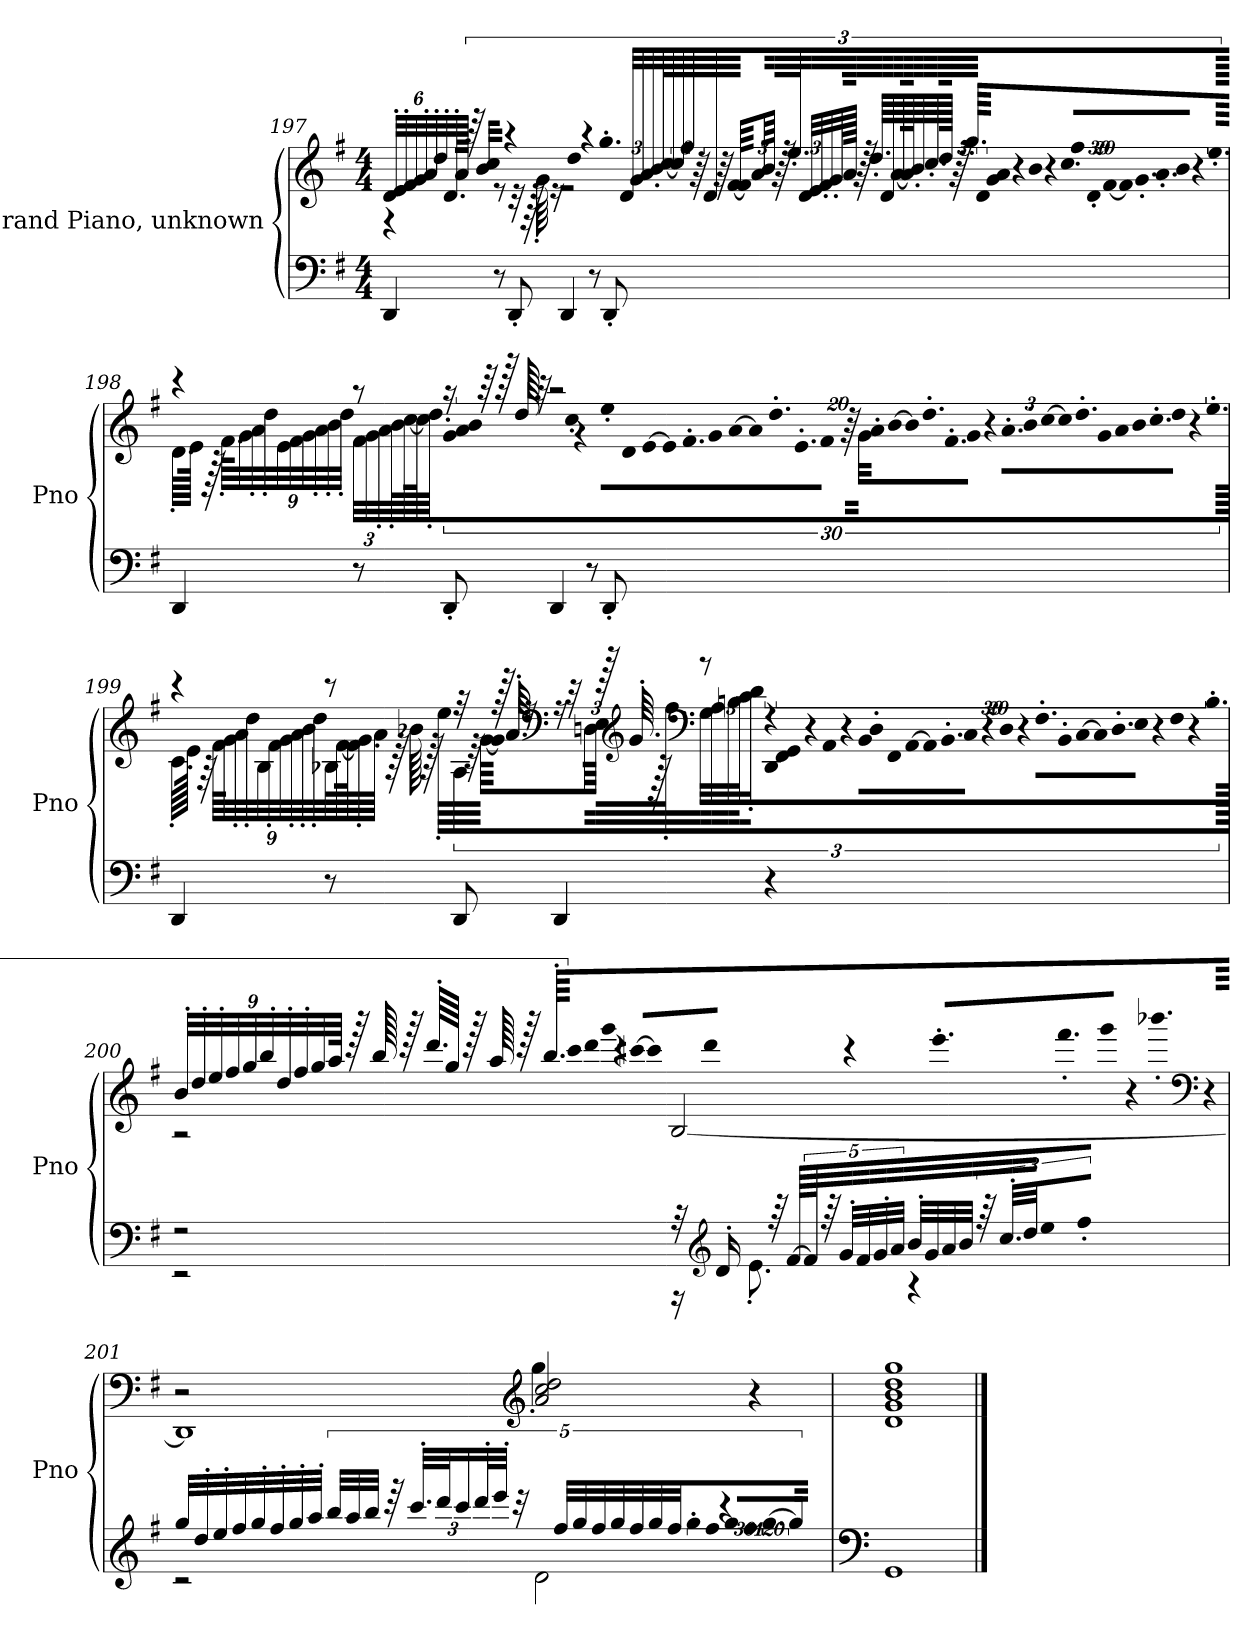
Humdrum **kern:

**kern	**kern
*part1	*part1
*staff2	*staff1
*I"Grand Piano, unknown	*
*I'Pno	*
!!LO:LB:g=z
*clefF4	*clefG2
*k[f#]	*k[f#]
*M4/4	*M4/4
*	*Xbrackettup
=197	=197
*	*^
4DD/	48d'/LLL	4r
.	48e'/	.
.	48f#/	.
.	48g'/	.
.	48a'/	.
.	48dd'/	.
.	64.d'/L	.
.	128a/JJJJk	.
*	*brackettup	*
.	96r	.
.	48b/LLL	.
.	64cc/JJJk	.
.	128r	.
.	128dd/	.
.	128r	.
.	64.gg'/	.
*	*Xbrackettup	*
8r	48d/LLL	8r
.	48g/	.
.	48a/	.
.	64b'/L	.
.	[64cc/	.
*	*brackettup	*
.	96cc/]	.
.	96ff#/JJJJ	.
.	96r	.
8DD'/	96d/	32r
.	96r	.
.	[96f#/KLLL	.
.	32f#/]	128r
.	.	64.g'\
*	*Xbrackettup	*
.	48a/	16r
.	96b/JJJk	.
.	128r	.
.	64.ee'/	.
4DD/	48d/LLL	2r
.	48e/	.
.	48f#'/	.
.	64.g'/L	.
.	128a/JJJJk	.
.	128r	.
.	64.dd'/LLLL	.
.	64d/	.
.	[64a/	.
.	128a/K]	.
.	64.b'/	.
.	64.cc'/	.
.	128dd/JJJJk	.
.	128r	.
.	64.gg'/LLLL	.
*	*brackettup	*
!	!LO:N:vis=64	!
8r	960%17d/	.
!	!LO:N:vis=128%9	!
.	640%17g/	.
!	!LO:N:vis=256	!
.	1920%17a/JJJJk	.
!	!LO:N:vis=128	!
.	1920%17r	.
!	!LO:N:vis=256	!
.	1920%17b/	.
!	!LO:N:vis=128	!
.	1920%17r	.
!	!LO:N:vis=128%9	!
.	640%17cc/LLLL	.
!	!LO:N:vis=64	!
.	960%17ff#'/	.
.	64d'/	.
8DD'/	.	.
.	[64f#/	.
.	128f#/K]	.
.	64.g'/	.
.	64.a'/	.
.	128b/JJJJk	.
.	128r	.
.	64.ee'/	.
.	960ryy	.
!!LO:LB:g=z	!!
=198	=198	=198
4DD/	4r	64.d'\LLLL
.	.	128e\JJJJk
.	.	128r
.	.	64.f#'\KLLL
*	*	*Xbrackettup
.	.	48g\
.	.	48a'\
.	.	48dd'\
.	.	48e\
.	.	48f#\
.	.	48g\
.	.	48a'\
.	.	48b'\
.	.	48dd'\JJJ
8r	8r	48f#\LLL
.	.	48g\
.	.	48a'\
.	.	64b'\L
.	.	[64cc\
.	.	128cc\K]
.	.	64.dd'\
*	*	*brackettup
!	!	!LO:N:vis=64
8DD'/	16r	960%17g\
!	!	!LO:N:vis=128%9
.	.	640%17a\
!	!	!LO:N:vis=64
.	.	960%17b\
!	!	!LO:N:vis=128%9
.	.	640%17cc'\JJJJ
.	64r	.
.	128r	.
.	128dd/	.
!	!	!LO:N:vis=64
.	.	960%17r
.	32r	.
!	!	!LO:N:vis=64
.	.	960%17ee'\LLLL
.	.	64d\
4DD/	2r	.
.	.	[64e\
.	.	128e\K]
.	.	64.f#'\
.	.	64g\
.	.	[64a\
.	.	128a\K]
.	.	64.dd'\
.	.	64.e'\
.	.	128f#\JJJJk
.	.	96r
.	.	48g\LLL
.	.	64a'\L
.	.	[64b\
.	.	128b\K]
.	.	64.dd'\
.	.	64.f#'\
8r	.	.
.	.	128g\JJJJk
.	.	128r
.	.	64.a'\LLLL
.	.	64b'\
.	.	[64cc\
.	.	128cc\K]
.	.	64.dd'\
.	.	64g\J
8DD'/	.	.
.	.	32a\
.	.	64b\L
.	.	64.cc'\
.	.	128dd\JJJJk
.	.	128r
.	.	64.ee'\
.	.	960ryy
!!LO:LB:g=z	!!
=199	=199	=199
4DD/	4r	64.c'\LLLL
.	.	128e\JJJJk
.	.	64r
.	.	64f#\KLLL
*	*	*Xbrackettup
.	.	48g\
.	.	48a'\
.	.	48dd'\
.	.	48B\
.	.	48f#'\
.	.	48g\
.	.	48a'\
.	.	48b'\
.	.	48dd'\
8r	8r	64B-X\L
.	.	[64f#\
.	.	128f#\K]
.	.	64.g'\
.	.	64a\JJJJ
.	.	128r
.	.	128b-X\
.	.	128r
.	.	64.ee'\LLLL
*	*	*brackettup
8DD/	32r	96A\JJJJ
.	.	96r
.	.	[96g\KLLL
.	128r	32g\]
.	64.a'/	.
*	*	*Xbrackettup
.	16r	48bn\
.	.	96cc\JJJk
.	.	128r
.	.	64.ff#'\
*	*clefF4	*
4DD/	16r	48G\LLL
.	.	48A\
.	.	48Bn\
.	32r	48c\J
.	.	24d'\
.	128r	.
*	*clefG2	*
.	64.g'/	.
*	*	*brackettup
!	!	!LO:N:vis=64
.	8r	960%17B\LL
!	!	!LO:N:vis=128%9
.	.	640%17d\
!	!	!LO:N:vis=256
.	.	1920%17e\JJJJk
!	!	!LO:N:vis=128
.	.	1920%17r
!	!	!LO:N:vis=256
.	.	1920%17f#\
!	!	!LO:N:vis=128
.	.	1920%17r
!	!	!LO:N:vis=128%9
.	.	640%17g\LLLL
!	!	!LO:N:vis=64
.	.	960%17b'\
.	.	64d\
4r	4r	.
.	.	[64f#\
.	.	128f#\K]
.	.	64.g'\
.	.	64a\JJJJ
.	.	128r
.	.	128b\
.	.	128r
.	.	64.dd'\LLLL
.	.	64g'\
.	.	[64a\
.	.	128a\K]
.	.	64.b'\
.	.	64cc\JJJJ
.	.	128r
.	.	128dd\
.	.	128r
.	.	64.gg'\
.	.	960ryy
!!LO:PB:g=z	!!
=200	=200	=200
*^	*	*
*	*	*Xbrackettup	*
2r	2r	48b'/LLL	2r
.	.	48dd'/	.
.	.	48ee'/	.
.	.	48ff#/	.
.	.	48gg/	.
.	.	48bb'/	.
.	.	48dd'/	.
.	.	48ff#'/	.
.	.	48gg/	.
.	.	64aa/JJJk	.
.	.	128r	.
.	.	128bb/	.
.	.	128r	.
.	.	64.ddd'/LLLL	.
.	.	64gg/JJJJ	.
.	.	128r	.
.	.	128aa/	.
.	.	128r	.
.	.	64.bb'/LLLL	.
*	*	*brackettup	*
!	!	!LO:N:vis=256	!
.	.	1920%17ccc/K	.
!	!	!LO:N:vis=64	!
.	.	960%17ddd/	.
!	!	!LO:N:vis=64	!
.	.	960%17ggg/JJJJ	.
!	!	!LO:N:vis=128	!
.	.	1920%17r	.
!	!	!LO:N:vis=256	!
.	.	[1920%17ccc#X/KLLLL	.
.	.	64ccc#/]	.
.	.	64ddd/JJJJ	.
.	.	128r	.
.	.	64.eee'/LLLL	.
.	.	64.fff#'/	.
.	.	128ggg/JJJJk	.
.	.	128r	.
.	.	64.bbb-X'/	.
*	*	*clefF4	*
.	.	2r	.
32r	16r	.	[2DD/
*clefG2	*	*	*
16d'/	.	.	.
.	8.e'\	.	.
64r	.	.	.
[64f#/LLLL	.	.	.
80f#/JJJJ]	.	.	.
80r	.	.	.
40g'/LLL	.	.	.
40f#/	.	.	.
40g'/	.	.	.
40a/JJJ	.	.	.
32b'/LLL	4r	.	.
32g/	.	.	.
32a/	.	.	.
32b/JJJ	.	.	.
96r	.	.	.
48.cc'/LLL	.	.	.
48dd/	.	.	.
32ee/	.	.	.
32ff#'/JJJ	.	.	.
.	.	1920ryy	.
!!LO:LB:g=z
=201	=201	=201	=201
*	*	*	*^
32gg/LLL	2r	2r	2r	1DD]
32dd'/	.	.	.	.
32ee'/	.	.	.	.
32ff#/	.	.	.	.
32gg'/	.	.	.	.
32ff#'/	.	.	.	.
32gg'/	.	.	.	.
32aa'/JJJ	.	.	.	.
40bb/LLL	.	.	.	.
40aa/	.	.	.	.
40bb/JJJ	.	.	.	.
80r	.	.	.	.
40.ccc'/LLL	.	.	.	.
*Xbrackettup	*	*	*	*
48ddd/J	.	.	.	.
24ccc/	.	.	.	.
32ddd'/L	.	.	.	.
32eee'/JJJ	.	.	.	.
*	*	*clefG2	*	*
32r	2d\	2a/ 2cc/ 2dd/	4gg'\	.
32ff#/LLL	.	.	.	.
32gg/	.	.	.	.
32ff#/	.	.	.	.
32gg/	.	.	.	.
32ff#/	.	.	.	.
32gg/	.	.	.	.
32ff#/	.	.	.	.
*brackettup	*	*	*	*
!LO:N:vis=64	!	!	!	!
960%17gg'/L	.	.	4r	.
!LO:N:vis=64	!	!	!	!
960%17ff#/JJJJ	.	.	.	.
!LO:N:vis=128	!	!	!	!
1920%17r	.	.	.	.
!LO:N:vis=256	!	!	!	!
1920%17gg/KLLLL	.	.	.	.
!LO:N:vis=64	!	!	!	!
960%17ff#/J	.	.	.	.
!LO:N:vis=32.	!	!	!	!
[1920%103gg/JJ	.	.	.	.
8gg/J]	.	.	.	.
1920ryy	.	.	.	.
*v	*v	*	*	*
*	*v	*v	*v
=202	=202
*clefF4	*
1GG	1d 1g 1b 1dd 1gg
==	==
*-	*-
